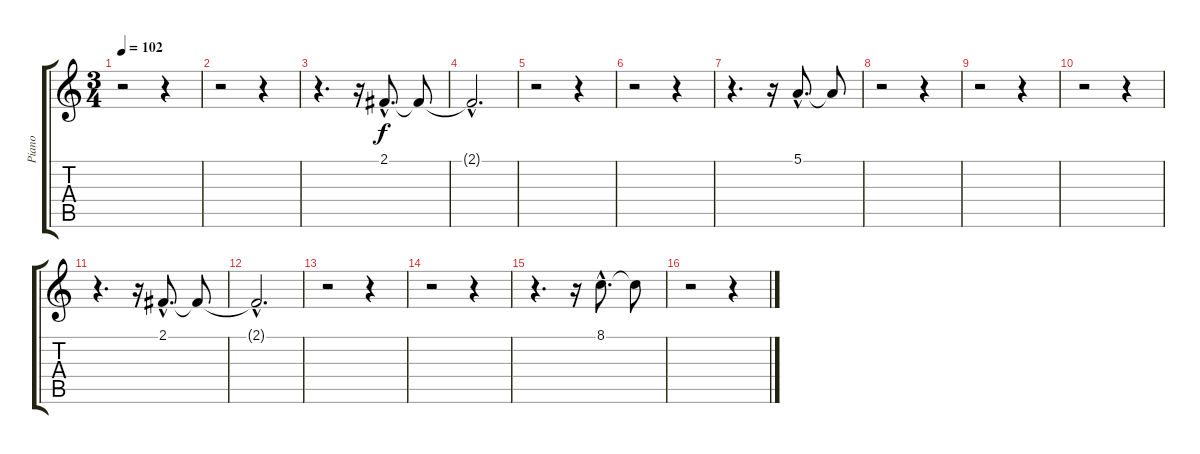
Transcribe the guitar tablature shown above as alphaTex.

\track ("Piano" "Piano") {instrument brightacousticpiano}
\staff {score tabs}
\tuning (E4 B3 G3 D3 A2 E2) {hide}
\ts (3 4)
\tempo 102
\clef g2
\ks c
r.2{dy f} r.4 |
r.2 r.4 |
r.4{d} r.16 2.1{hac}.8{d} 2.1{t}.8 |
2.1{hac t}.2{d} |
r.2 r.4 |
r.2 r.4 |
r.4{d} r.16 5.1{hac}.8{d} 5.1{t}.8 |
r.2 r.4 |
r.2 r.4 |
r.2 r.4 |
r.4{d} r.16 2.1{hac}.8{d} 2.1{t}.8 |
2.1{hac t}.2{d} |
r.2 r.4 |
r.2 r.4 |
r.4{d} r.16 8.1{hac}.8{d} 8.1{t}.8 |
r.2 r.4
